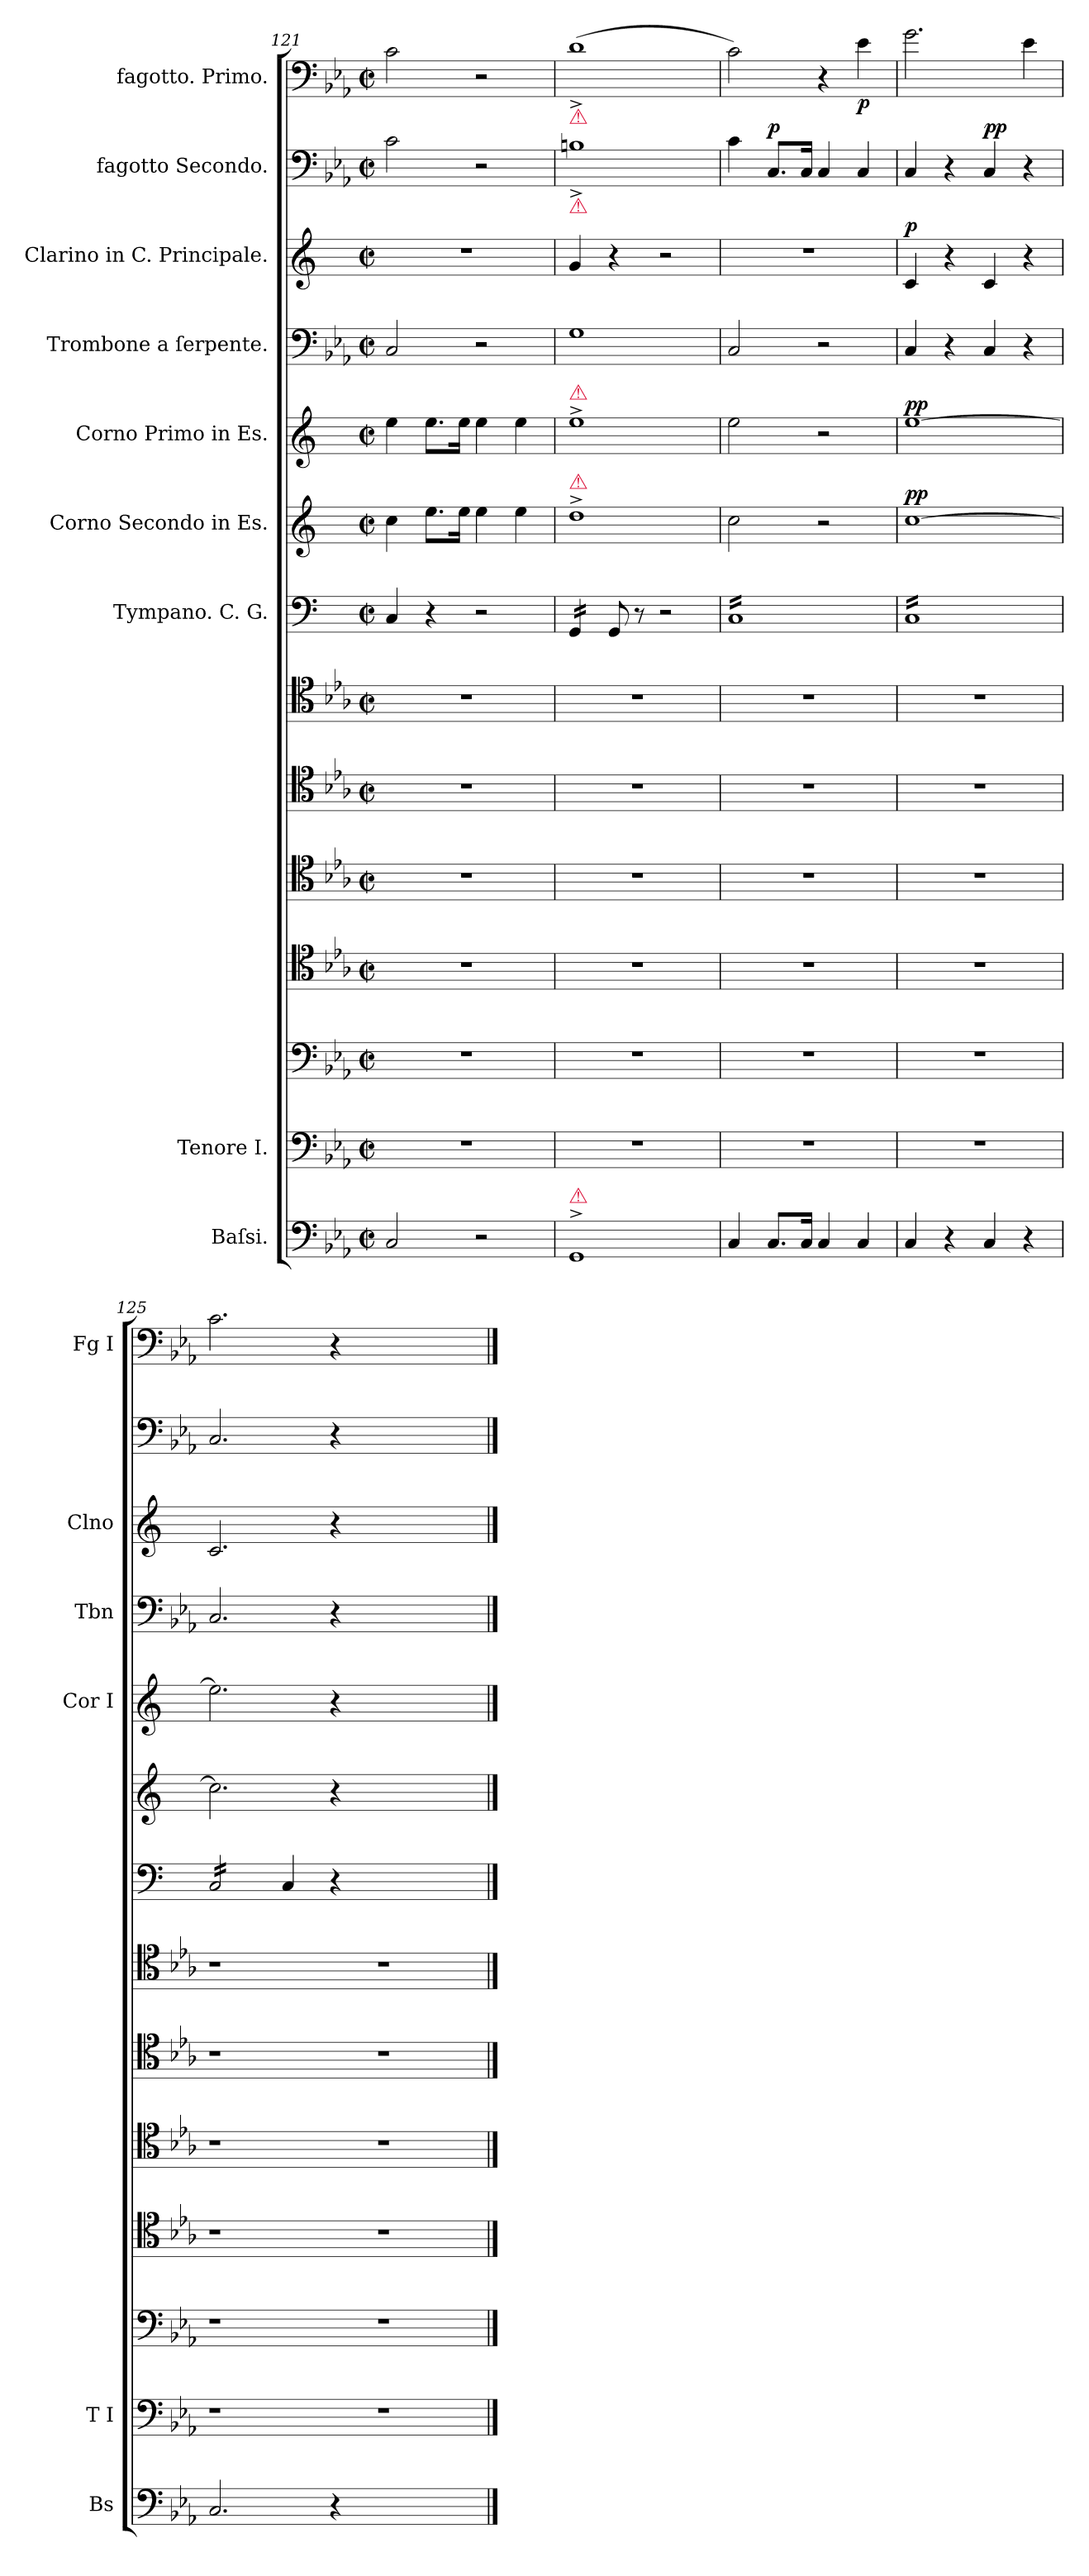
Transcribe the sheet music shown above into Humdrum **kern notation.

**kern	**kern	**kern	**kern	**kern	**kern	**kern	**kern	**kern	**dynam	**kern	**dynam	**kern	**kern	**dynam	**kern	**dynam	**kern	**dynam
*part9	*part8	*part8	*part8	*part8	*part8	*part8	*part7	*part6	*part6	*part5	*part5	*part4	*part3	*part3	*part2	*part2	*part1	*part1
*staff14	*staff13	*staff12	*staff11	*staff10	*staff9	*staff8	*staff7	*staff6	*staff6	*staff5	*staff5	*staff4	*staff3	*staff3	*staff2	*staff2	*staff1	*staff1
*I"Baſsi.	*I"Tenore I.	*	*	*	*	*	*I"Tympano. C. G.	*I"Corno Secondo in Es.	*	*I"Corno Primo in Es.	*	*I"Trombone a ſerpente.	*I"Clarino in C. Principale.	*	*I"fagotto Secondo.	*	*I"fagotto. Primo.	*
*I'Bs	*I'T I	*	*	*	*	*	*	*	*	*I'Cor I	*	*I'Tbn	*I'Clno	*	*	*	*I'Fg I	*
*clefF4	*clefF4	*clefF4	*clefC4	*clefC4	*clefC4	*clefC4	*clefF4	*clefG2	*	*clefG2	*	*clefF4	*clefG2	*	*clefF4	*	*clefF4	*
*	*	*	*	*	*	*	*	*ITrd5c9	*	*ITrd5c9	*	*	*	*	*	*	*	*
*k[b-e-a-]	*k[b-e-a-]	*k[b-e-a-]	*k[b-e-a-]	*k[b-e-a-]	*k[b-e-a-]	*k[b-e-a-]	*k[]	*k[b-e-a-]	*	*k[b-e-a-]	*	*k[b-e-a-]	*k[]	*	*k[b-e-a-]	*	*k[b-e-a-]	*
*E-:	*E-:	*E-:	*E-:	*E-:	*E-:	*E-:	*	*E-:	*	*E-:	*	*E-:	*	*	*E-:	*	*E-:	*
*M2/2	*M2/2	*M2/2	*M2/2	*M2/2	*M2/2	*M2/2	*M2/2	*M2/2	*	*M2/2	*	*M2/2	*M2/2	*	*M2/2	*	*M2/2	*
*met(c|)	*met(c|)	*met(c|)	*met(c|)	*met(c|)	*met(c|)	*met(c|)	*met(c|)	*met(c|)	*	*met(c|)	*	*met(c|)	*met(c|)	*	*met(c|)	*	*met(c|)	*
=121	=121	=121	=121	=121	=121	=121	=121	=121	=121	=121	=121	=121	=121	=121	=121	=121	=121	=121
2C/	1r	1r	1r	1r	1r	1r	4C/	4e-\	.	4g\	.	2C/	1r	.	2c\	.	2c\	.
.	.	.	.	.	.	.	4r	8.g\L	.	8.g\L	.	.	.	.	.	.	.	.
.	.	.	.	.	.	.	.	16g\Jk	.	16g\Jk	.	.	.	.	.	.	.	.
2r	.	.	.	.	.	.	2r	4g\	.	4g\	.	2r	.	.	2r	.	2r	.
.	.	.	.	.	.	.	.	4g\	.	4g\	.	.	.	.	.	.	.	.
=122	=122	=122	=122	=122	=122	=122	=122	=122	=122	=122	=122	=122	=122	=122	=122	=122	=122	=122
!	!	!	!	!	!	!	!	!	!	!	!	!	!	!	!	!	!LO:TX:b:color=crimson:t=⚠	!
!	!	!	!	!	!	!	!	!	!	!	!	!	!	!	!LO:TX:b:color=crimson:t=⚠	!	!	!
!	!	!	!	!	!	!	!	!	!	!LO:TX:a:color=crimson:t=⚠	!	!	!	!	!	!	!	!
!	!	!	!	!	!	!	!	!LO:TX:a:color=crimson:t=⚠	!	!	!	!	!	!	!	!	!	!
!LO:TX:a:color=crimson:t=⚠	!	!	!	!	!	!	!	!	!	!	!	!	!	!	!	!	!	!
*	*	*	*	*	*	*	*tremolo	*	*	*	*	*	*	*	*	*	*	*
1GG^\	1r	1r	1r	1r	1r	1r	16GG/LL	1f^\	.	1g^\	.	1G\	4g/	.	1Bn^/	.	(>1d^/	.
.	.	.	.	.	.	.	16GG/	.	.	.	.	.	.	.	.	.	.	.
.	.	.	.	.	.	.	16GG/	.	.	.	.	.	.	.	.	.	.	.
.	.	.	.	.	.	.	16GG/JJ	.	.	.	.	.	.	.	.	.	.	.
*	*	*	*	*	*	*	*Xtremolo	*	*	*	*	*	*	*	*	*	*	*
.	.	.	.	.	.	.	8GG/	.	.	.	.	.	4r	.	.	.	.	.
.	.	.	.	.	.	.	8r	.	.	.	.	.	.	.	.	.	.	.
.	.	.	.	.	.	.	2r	.	.	.	.	.	2r	.	.	.	.	.
=123	=123	=123	=123	=123	=123	=123	=123	=123	=123	=123	=123	=123	=123	=123	=123	=123	=123	=123
*	*	*	*	*	*	*	*tremolo	*	*	*	*	*	*	*	*	*	*	*
4C/	1r	1r	1r	1r	1r	1r	16C/LL	2e-\	.	2g\	.	2C/	1r	.	4c\	.	2c\)	.
.	.	.	.	.	.	.	16C/	.	.	.	.	.	.	.	.	.	.	.
.	.	.	.	.	.	.	16C/	.	.	.	.	.	.	.	.	.	.	.
.	.	.	.	.	.	.	16C/	.	.	.	.	.	.	.	.	.	.	.
!	!	!	!	!	!	!	!	!	!	!	!	!	!	!	!	!LO:DY:a	!	!
8.C/L	.	.	.	.	.	.	16C/	.	.	.	.	.	.	.	8.C/L	p	.	.
.	.	.	.	.	.	.	16C/	.	.	.	.	.	.	.	.	.	.	.
.	.	.	.	.	.	.	16C/	.	.	.	.	.	.	.	.	.	.	.
16C/Jk	.	.	.	.	.	.	16C/	.	.	.	.	.	.	.	16C/Jk	.	.	.
4C/	.	.	.	.	.	.	16C/	2r	.	2r	.	2r	.	.	4C/	.	4r	.
.	.	.	.	.	.	.	16C/	.	.	.	.	.	.	.	.	.	.	.
.	.	.	.	.	.	.	16C/	.	.	.	.	.	.	.	.	.	.	.
.	.	.	.	.	.	.	16C/	.	.	.	.	.	.	.	.	.	.	.
4C/	.	.	.	.	.	.	16C/	.	.	.	.	.	.	.	4C/	.	4e-\	p
.	.	.	.	.	.	.	16C/	.	.	.	.	.	.	.	.	.	.	.
.	.	.	.	.	.	.	16C/	.	.	.	.	.	.	.	.	.	.	.
.	.	.	.	.	.	.	16C/JJ	.	.	.	.	.	.	.	.	.	.	.
=124	=124	=124	=124	=124	=124	=124	=124	=124	=124	=124	=124	=124	=124	=124	=124	=124	=124	=124
!	!	!	!	!	!	!	!	!	!LO:DY:a	!	!LO:DY:a	!	!	!LO:DY:a	!	!	!	!
4C/	1r	1r	1r	1r	1r	1r	16C/LL	[1e-\	pp	[1g\	pp	4C/	4c/	p	4C/	.	2.g\	.
.	.	.	.	.	.	.	16C/	.	.	.	.	.	.	.	.	.	.	.
.	.	.	.	.	.	.	16C/	.	.	.	.	.	.	.	.	.	.	.
.	.	.	.	.	.	.	16C/	.	.	.	.	.	.	.	.	.	.	.
4r	.	.	.	.	.	.	16C/	.	.	.	.	4r	4r	.	4r	.	.	.
.	.	.	.	.	.	.	16C/	.	.	.	.	.	.	.	.	.	.	.
.	.	.	.	.	.	.	16C/	.	.	.	.	.	.	.	.	.	.	.
.	.	.	.	.	.	.	16C/	.	.	.	.	.	.	.	.	.	.	.
!	!	!	!	!	!	!	!	!	!	!	!	!	!	!	!	!LO:DY:a	!	!
4C/	.	.	.	.	.	.	16C/	.	.	.	.	4C/	4c/	.	4C/	pp	.	.
.	.	.	.	.	.	.	16C/	.	.	.	.	.	.	.	.	.	.	.
.	.	.	.	.	.	.	16C/	.	.	.	.	.	.	.	.	.	.	.
.	.	.	.	.	.	.	16C/	.	.	.	.	.	.	.	.	.	.	.
4r	.	.	.	.	.	.	16C/	.	.	.	.	4r	4r	.	4r	.	4e-\	.
.	.	.	.	.	.	.	16C/	.	.	.	.	.	.	.	.	.	.	.
.	.	.	.	.	.	.	16C/	.	.	.	.	.	.	.	.	.	.	.
.	.	.	.	.	.	.	16C/JJ	.	.	.	.	.	.	.	.	.	.	.
=125	=125	=125	=125	=125	=125	=125	=125	=125	=125	=125	=125	=125	=125	=125	=125	=125	=125	=125
2.C/	1r	1r	1r	1r	1r	1r	16C/LL	2.e-\]	.	2.g\]	.	2.C/	2.c/	.	2.C/	.	2.c\	.
.	.	.	.	.	.	.	16C/	.	.	.	.	.	.	.	.	.	.	.
.	.	.	.	.	.	.	16C/	.	.	.	.	.	.	.	.	.	.	.
.	.	.	.	.	.	.	16C/	.	.	.	.	.	.	.	.	.	.	.
.	.	.	.	.	.	.	16C/	.	.	.	.	.	.	.	.	.	.	.
.	.	.	.	.	.	.	16C/	.	.	.	.	.	.	.	.	.	.	.
.	.	.	.	.	.	.	16C/	.	.	.	.	.	.	.	.	.	.	.
.	.	.	.	.	.	.	16C/JJ	.	.	.	.	.	.	.	.	.	.	.
*	*	*	*	*	*	*	*Xtremolo	*	*	*	*	*	*	*	*	*	*	*
.	.	.	.	.	.	.	4C/	.	.	.	.	.	.	.	.	.	.	.
4r	.	.	.	.	.	.	4r	4r	.	4r	.	4r	4r	.	4r	.	4r	.
1ryy	1r	1r	1r	1r	1r	1r	1ryy	1ryy	.	1ryy	.	1ryy	1ryy	.	1ryy	.	1ryy	.
==	==	==	==	==	==	==	==	==	==	==	==	==	==	==	==	==	==	==
*-	*-	*-	*-	*-	*-	*-	*-	*-	*-	*-	*-	*-	*-	*-	*-	*-	*-	*-
